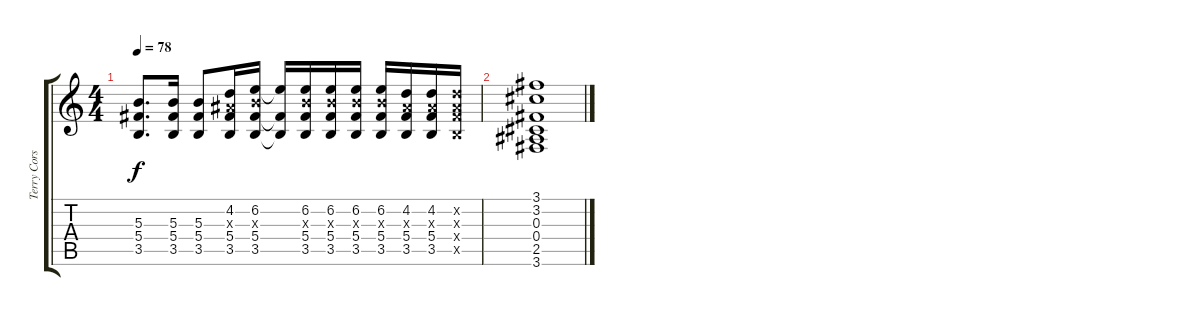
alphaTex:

\track ("Terry Corso*Rythm*" "Terry Cors") {instrument electricguitarclean}
\staff {score tabs}
\tuning (Eb4 Bb3 Gb3 Db3 Ab2 Eb2) {hide}
\ts (4 4)
\tempo 78
\clef g2
\ks c
(5.3 5.4 3.5).8{d dy f} (5.3 5.4 3.5).16 (5.3 5.4 3.5).8 (4.2 4.3{x} 5.4 3.5).16 (6.2 5.3{x} 5.4 3.5).16 (6.2{t} 5.4{t} 3.5{t}).16 (6.2 5.3{x} 5.4 3.5).16 (6.2 5.3{x} 5.4 3.5).16 (6.2 5.3{x} 5.4 3.5).16 (6.2 5.3{x} 5.4 3.5).16 (4.2 4.3{x} 5.4 3.5).16 (4.2 4.3{x} 5.4 3.5).16 (4.2{x} 4.3{x} 5.4{x} 3.5{x}).16 |
(3.1 3.2 0.3 0.4 2.5 3.6).1
